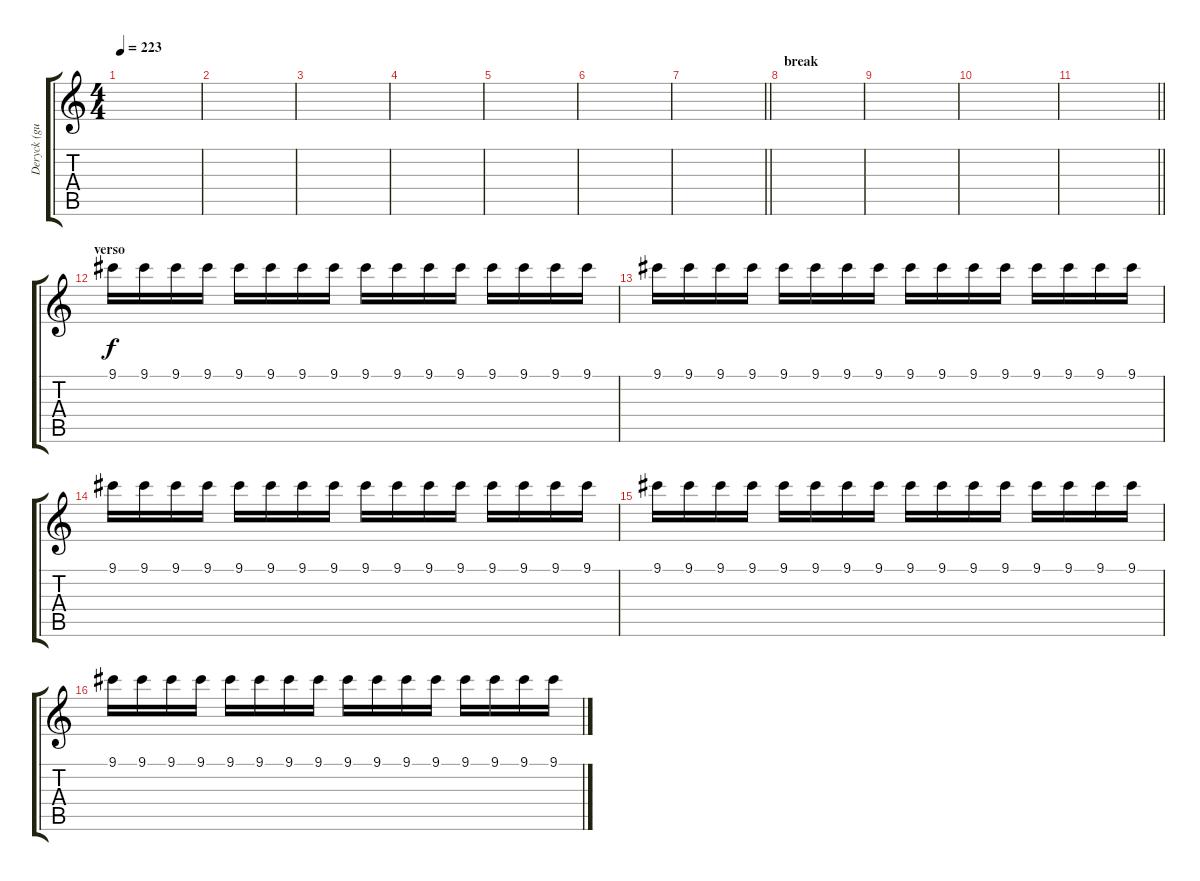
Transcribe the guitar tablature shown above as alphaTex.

\track ("Deryck (guitar 3)" "Deryck (gu") {instrument electricguitarclean}
\staff {score tabs}
\tuning (E4 B3 G3 D3 A2 E2) {hide}
\ts (4 4)
\tempo 223
\clef g2
\ks c
|
|
|
|
|
|
\barLineRight lightlight
|
\section ("" "break")
|
|
|
\barLineRight lightlight
|
\section ("" "verso")
9.1.16{volume 4 instrument electricguitarclean} 9.1.16 9.1.16 9.1.16 9.1.16 9.1.16 9.1.16 9.1.16 9.1.16 9.1.16 9.1.16 9.1.16 9.1.16 9.1.16 9.1.16 9.1.16 |
9.1.16 9.1.16 9.1.16 9.1.16 9.1.16 9.1.16 9.1.16 9.1.16 9.1.16 9.1.16 9.1.16 9.1.16 9.1.16 9.1.16 9.1.16 9.1.16 |
9.1.16 9.1.16 9.1.16 9.1.16 9.1.16 9.1.16 9.1.16 9.1.16 9.1.16 9.1.16 9.1.16 9.1.16 9.1.16 9.1.16 9.1.16 9.1.16 |
9.1.16 9.1.16 9.1.16 9.1.16 9.1.16 9.1.16 9.1.16 9.1.16 9.1.16 9.1.16 9.1.16 9.1.16 9.1.16 9.1.16 9.1.16 9.1.16 |
9.1.16 9.1.16 9.1.16 9.1.16 9.1.16 9.1.16 9.1.16 9.1.16 9.1.16 9.1.16 9.1.16 9.1.16 9.1.16 9.1.16 9.1.16 9.1.16
